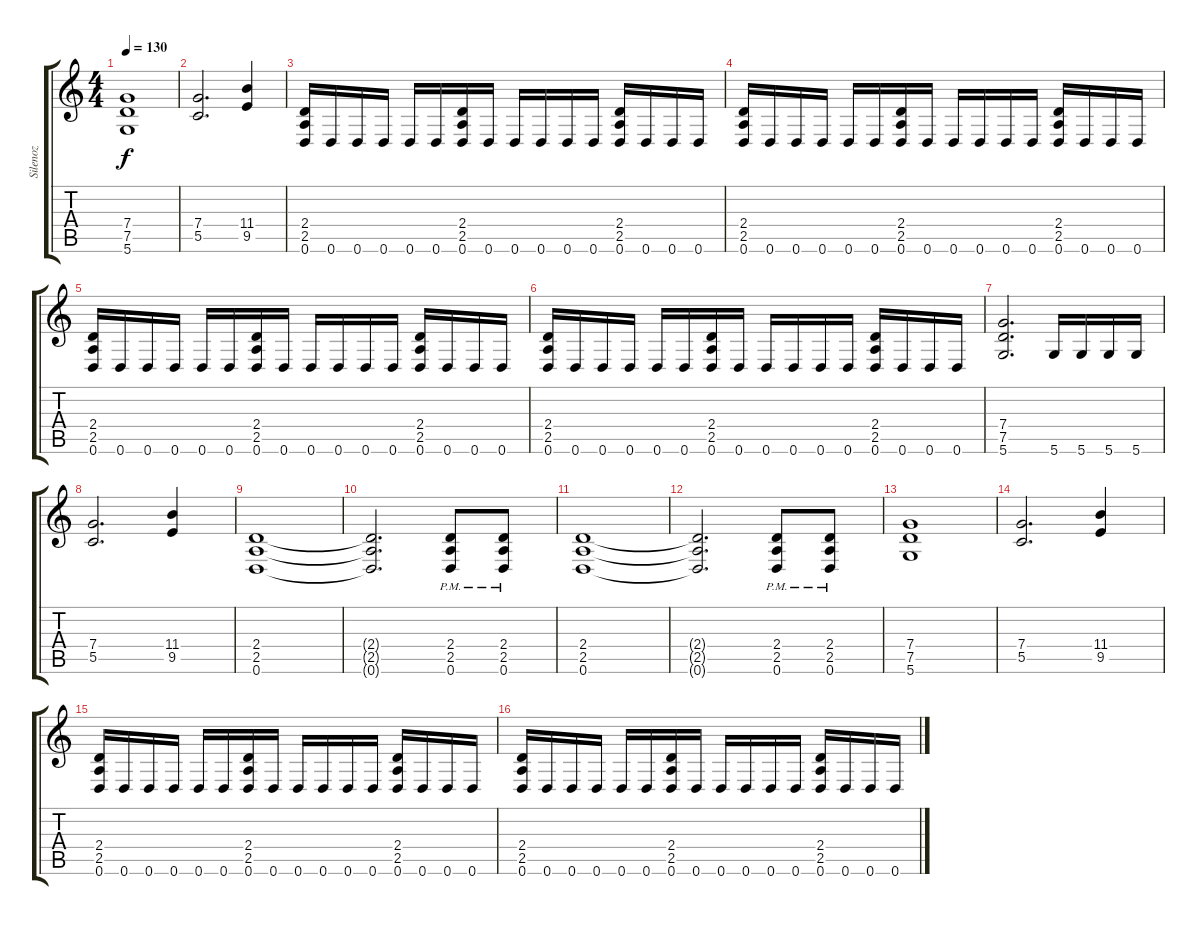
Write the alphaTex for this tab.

\track ("Silenoz" "Silenoz") {instrument distortionguitar}
\staff {score tabs}
\tuning (D4 A3 F3 C3 G2 D2) {hide}
\ts (4 4)
\tempo 130
\clef g2
\ks c
(7.4 7.5 5.6).1{dy f} |
(7.4 5.5).2{d} (11.4 9.5).4 |
(2.4 2.5 0.6).16 0.6.16 0.6.16 0.6.16 0.6.16 0.6.16 (2.4 2.5 0.6).16 0.6.16 0.6.16 0.6.16 0.6.16 0.6.16 (2.4 2.5 0.6).16 0.6.16 0.6.16 0.6.16 |
(2.4 2.5 0.6).16 0.6.16 0.6.16 0.6.16 0.6.16 0.6.16 (2.4 2.5 0.6).16 0.6.16 0.6.16 0.6.16 0.6.16 0.6.16 (2.4 2.5 0.6).16 0.6.16 0.6.16 0.6.16 |
(2.4 2.5 0.6).16 0.6.16 0.6.16 0.6.16 0.6.16 0.6.16 (2.4 2.5 0.6).16 0.6.16 0.6.16 0.6.16 0.6.16 0.6.16 (2.4 2.5 0.6).16 0.6.16 0.6.16 0.6.16 |
(2.4 2.5 0.6).16 0.6.16 0.6.16 0.6.16 0.6.16 0.6.16 (2.4 2.5 0.6).16 0.6.16 0.6.16 0.6.16 0.6.16 0.6.16 (2.4 2.5 0.6).16 0.6.16 0.6.16 0.6.16 |
(7.4 7.5 5.6).2{d} 5.6.16 5.6.16 5.6.16 5.6.16 |
(7.4 5.5).2{d} (11.4 9.5).4 |
(2.4 2.5 0.6).1 |
(2.4{t} 2.5{t} 0.6{t}).2{d} (2.4 2.5 0.6{pm}).8 (2.4 2.5 0.6{pm}).8 |
(2.4 2.5 0.6).1 |
(2.4{t} 2.5{t} 0.6{t}).2{d} (2.4 2.5 0.6{pm}).8 (2.4 2.5 0.6{pm}).8 |
(7.4 7.5 5.6).1 |
(7.4 5.5).2{d} (11.4 9.5).4 |
(2.4 2.5 0.6).16 0.6.16 0.6.16 0.6.16 0.6.16 0.6.16 (2.4 2.5 0.6).16 0.6.16 0.6.16 0.6.16 0.6.16 0.6.16 (2.4 2.5 0.6).16 0.6.16 0.6.16 0.6.16 |
(2.4 2.5 0.6).16 0.6.16 0.6.16 0.6.16 0.6.16 0.6.16 (2.4 2.5 0.6).16 0.6.16 0.6.16 0.6.16 0.6.16 0.6.16 (2.4 2.5 0.6).16 0.6.16 0.6.16 0.6.16
